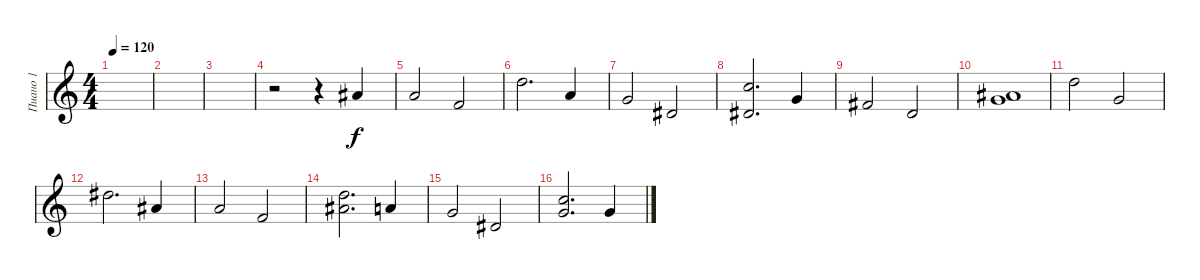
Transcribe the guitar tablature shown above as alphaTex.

\track ("Пиано 1" "Пиано 1") {instrument electricgrandpiano}
\staff {score}
\tuning (E4 B3 G3 D3 A2 E2) {hide}
\ts (4 4)
\tempo 120
\clef g2
\ks c
|
|
|
r.2 r.4 6.1.4 |
5.1.2 6.2.2 |
10.1.2{d} 5.1.4 |
8.2.2 4.2.2 |
(8.1 4.2).2{d} 3.1.4 |
2.1.2 3.2.2 |
(6.1 8.2).1 |
10.1.2 8.2.2 |
11.1.2{d} 11.2.4 |
10.2.2 10.3.2 |
(10.1 11.2).2{d} 10.2.4 |
8.2.2 8.3.2 |
(8.1 8.2).2{d} 8.2.4
